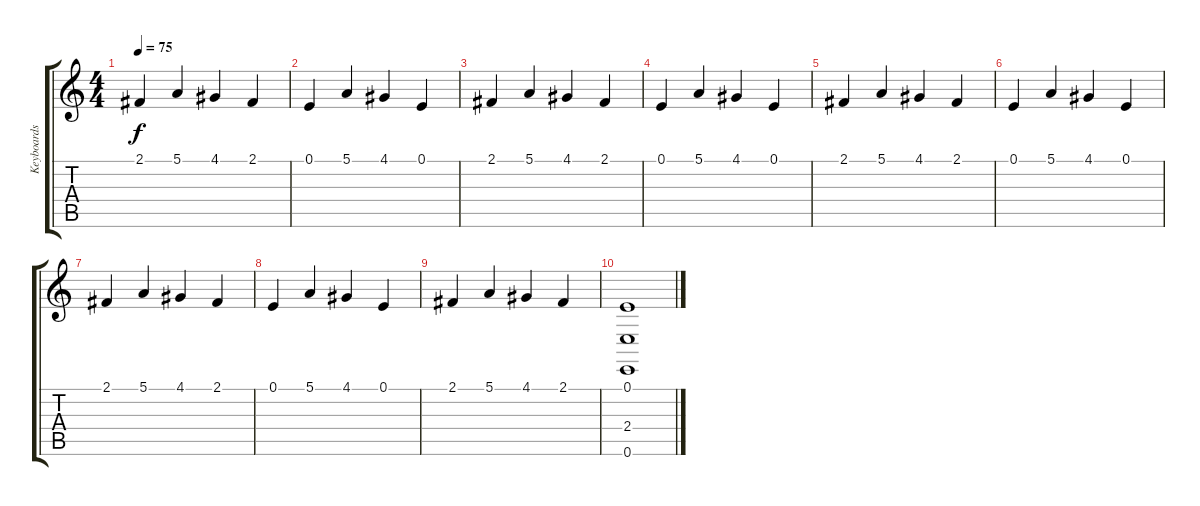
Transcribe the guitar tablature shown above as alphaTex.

\track ("Keyboards" "Keyboards") {instrument musicbox}
\staff {score tabs}
\tuning (E4 B3 G3 D3 A2 E2) {hide}
\ts (4 4)
\tempo 75
\clef g2
\ks c
2.1.4{dy f} 5.1.4 4.1.4 2.1.4 |
0.1.4 5.1.4 4.1.4 0.1.4 |
2.1.4 5.1.4 4.1.4 2.1.4 |
0.1.4 5.1.4 4.1.4 0.1.4 |
2.1.4 5.1.4 4.1.4 2.1.4 |
0.1.4 5.1.4 4.1.4 0.1.4 |
2.1.4 5.1.4 4.1.4 2.1.4 |
0.1.4 5.1.4 4.1.4 0.1.4 |
2.1.4 5.1.4 4.1.4 2.1.4 |
(0.1 2.4 0.6).1
